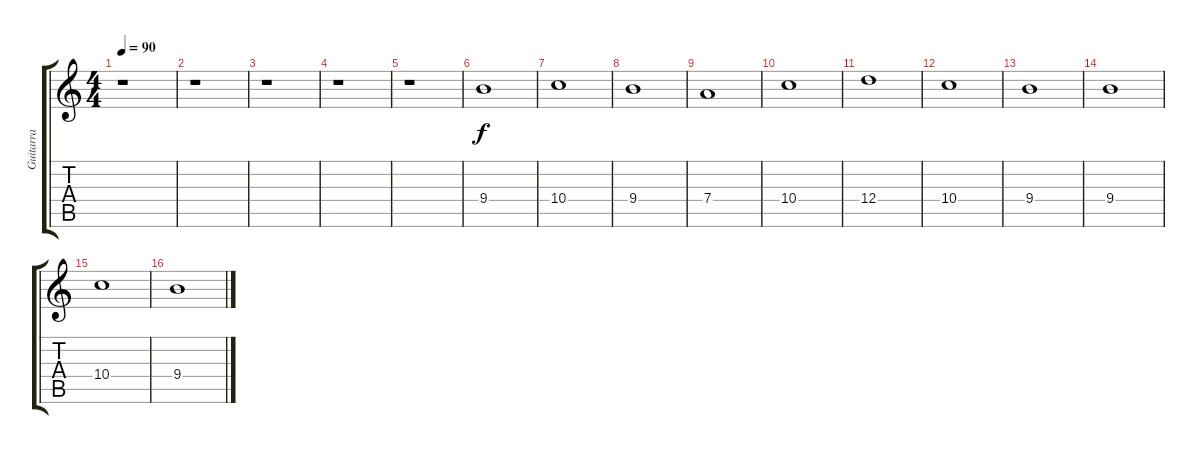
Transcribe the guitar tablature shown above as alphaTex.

\track ("Guitarra" "Guitarra") {instrument distortionguitar}
\staff {score tabs}
\tuning (E4 B3 G3 D3 A2 E2) {hide}
\ts (4 4)
\tempo 90
\clef g2
\ks c
r.1{dy f} |
r.1 |
r.1 |
r.1 |
r.1{volume 16} |
9.4.1 |
10.4.1 |
9.4.1 |
7.4.1 |
10.4.1 |
12.4.1 |
10.4.1 |
9.4.1 |
9.4.1 |
10.4.1 |
9.4.1
